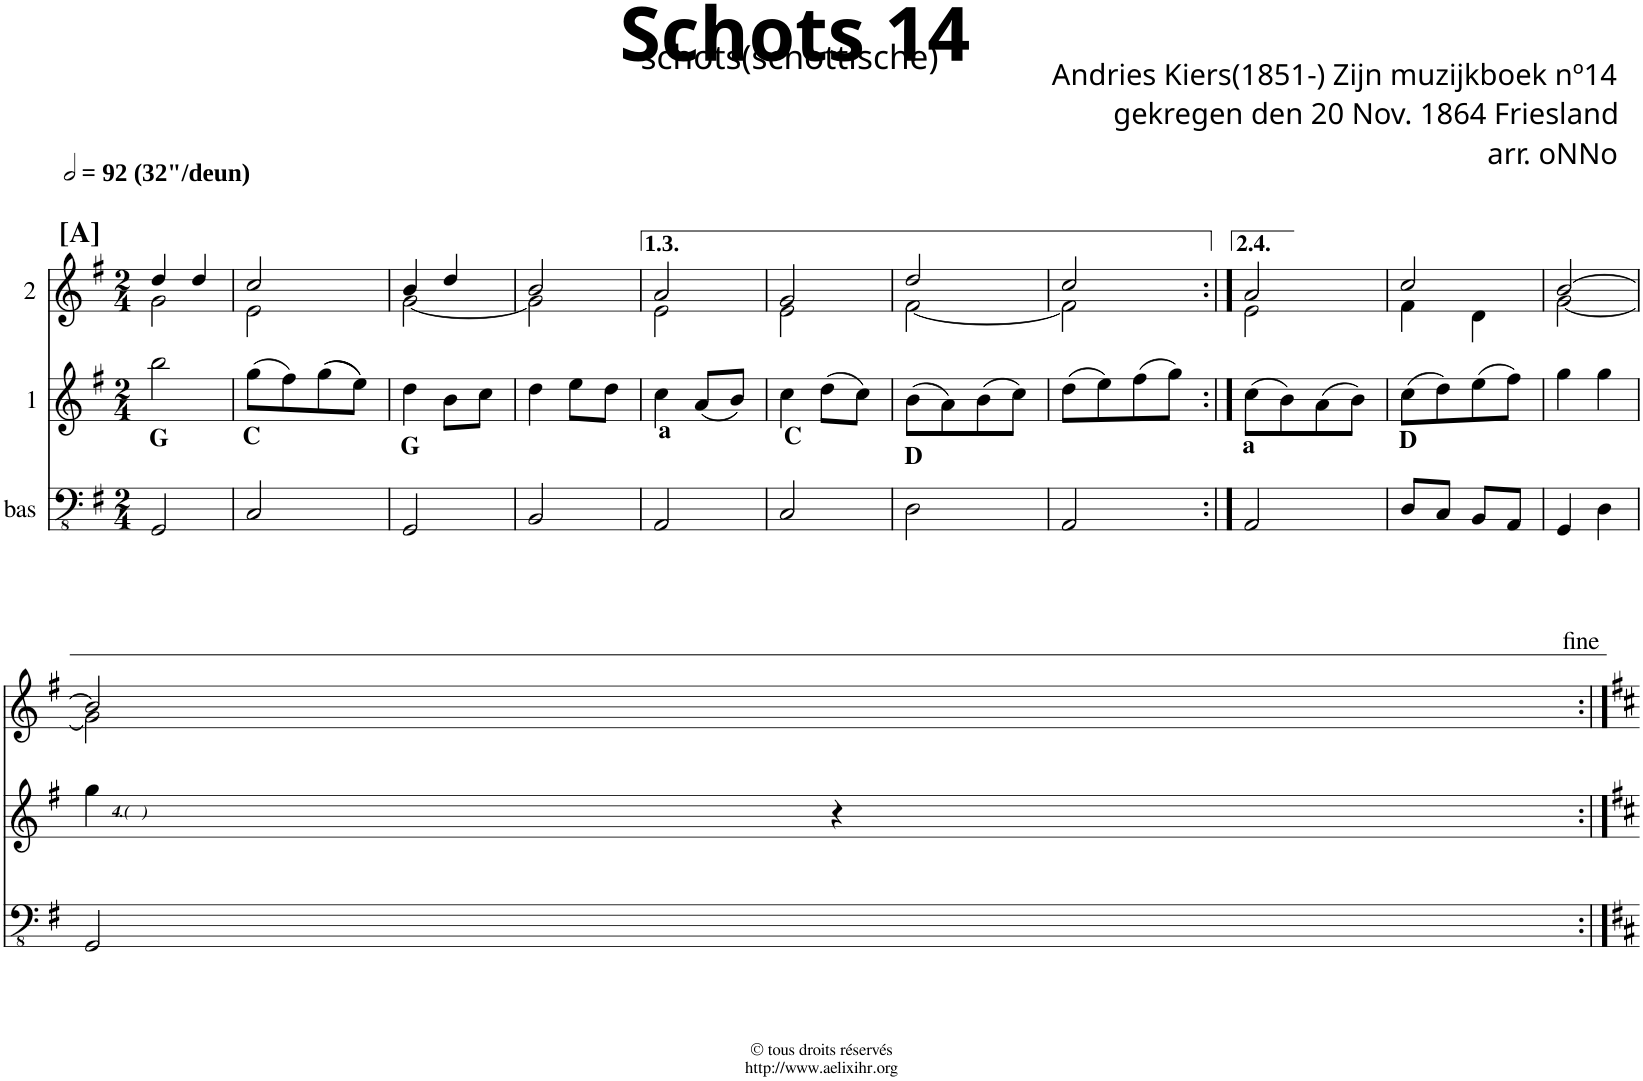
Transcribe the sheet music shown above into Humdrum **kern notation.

**kern	**kern	**kern
*part3	*part2	*part1
*staff3	*staff2	*staff1
*I"bas	*I"1	*I"2
*clefFv4	*clefG2	*clefG2
*Trd7c12	*	*
*k[f#]	*k[f#]	*k[f#]
*M2/4	*M2/4	*M2/4
*MM184	*MM184	*MM184
=1	=1	=1
*	*	*^
!	!	!LO:TX:a:B:t=(32"/deun)	!
!	!	!LO:TX:a:B:t=[A]	!
!	!LO:TX:b:B:t=G	!	!
2GGG/	2bb\	4dd/	2g\
.	.	4dd/	.
=2	=2	=2	=2
!	!LO:TX:b:B:t=C	!	!
2CC/	(8gg\L	2cc/	2e\
.	8ff#\)	.	.
.	((8gg\	.	.
.	8ee\J))	.	.
=3	=3	=3	=3
!	!LO:TX:b:B:t=G	!	!
2GGG/	4dd\	4b/	[2g\
.	8b\L	4dd/	.
.	8cc\J	.	.
=4	=4	=4	=4
2BBB/	4dd\	2b/	2g\]
.	8ee\L	.	.
.	8dd\J	.	.
=5	=5	=5	=5
!	!LO:TX:b:B:t=a	!	!
2AAA/	4cc\	2a/	2e\
.	(8a/L	.	.
.	8b/J)	.	.
=6	=6	=6	=6
!	!LO:TX:b:B:t=C	!	!
2CC/	4cc\	2g/	2e\
.	(8dd\L	.	.
.	8cc\J)	.	.
=7	=7	=7	=7
!	!LO:TX:b:B:t=D	!	!
2DD\	(8b\L	2dd/	[2f#\
.	8a\)	.	.
.	(8b\	.	.
.	8cc\J)	.	.
=8	=8	=8	=8
2AAA/	(8dd\L	2cc/	2f#\]
.	8ee\)	.	.
.	(8ff#\	.	.
.	8gg\J)	.	.
=9:|!	=9:|!	=9:|!	=9:|!
!	!LO:TX:b:B:t=a	!	!
2AAA/	(8cc\L	2a/	2e\
.	8b\)	.	.
.	(8a\	.	.
.	8b\J)	.	.
=10	=10	=10	=10
!	!LO:TX:b:B:t=D	!	!
8DD/L	(8cc\L	2cc/	4f#\
8CC/J	8dd\)	.	.
8BBB/L	(8ee\	.	4d\
8AAA/J	8ff#\J)	.	.
=11	=11	=11	=11
4GGG/	4gg\	[2b/	[2g\
4DD\	4gg\	.	.
!!LO:LB:g=z	!!
=12	=12	=12	=12
2GGG/	4gg\	2b/]	2g\]
.	4r	.	.
*	*	*v	*v
=:|!	=:|!	=:|!
*-	*-	*-
